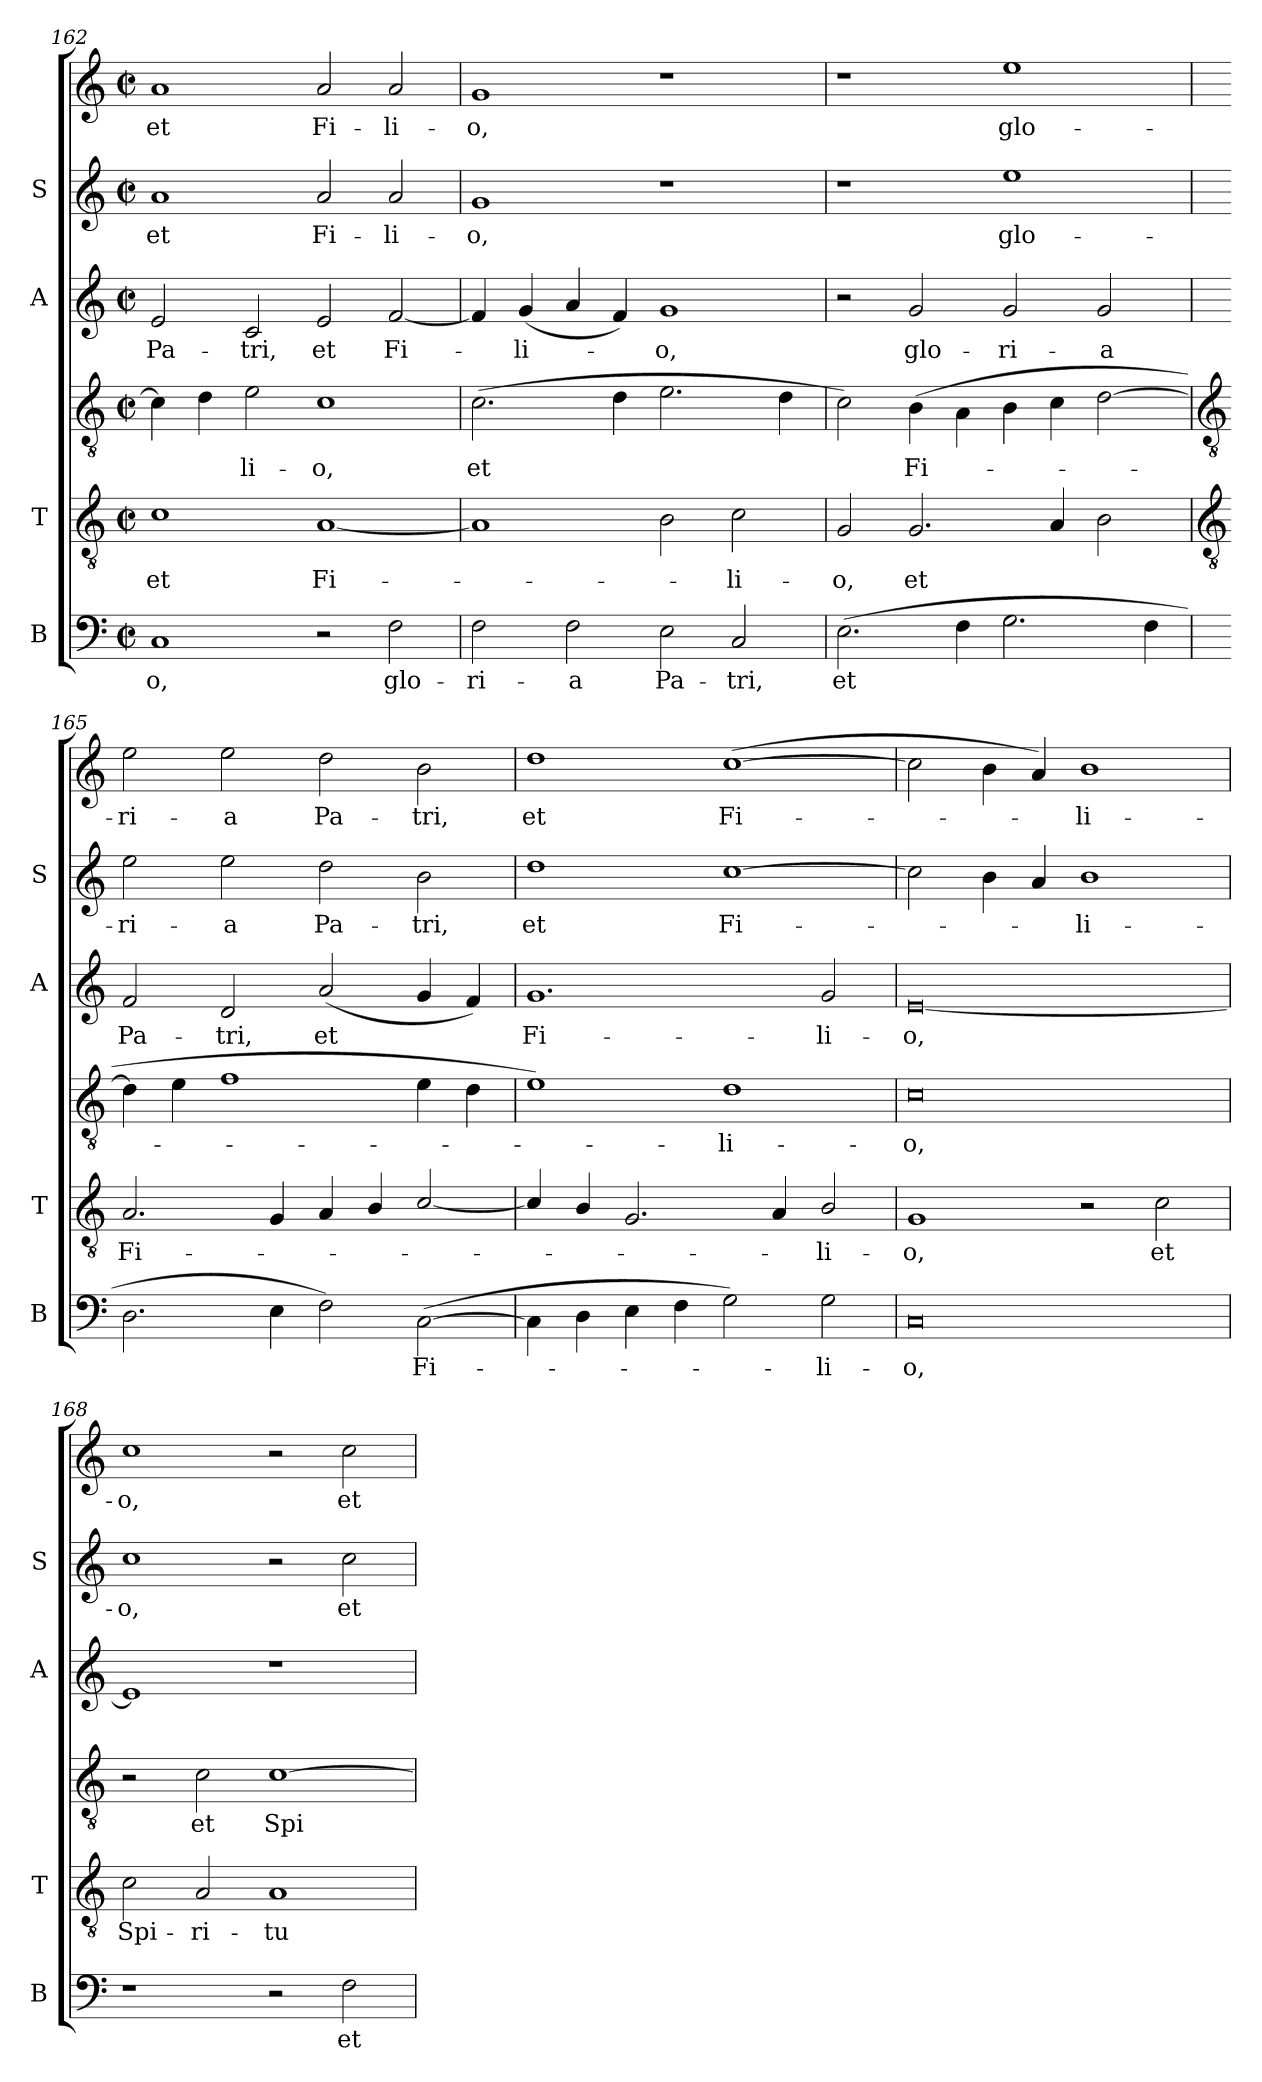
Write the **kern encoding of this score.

**kern	**text	**kern	**text	**kern	**text	**kern	**text	**kern	**text	**kern	**text
*part4	*part4	*part3	*part3	*part3	*part3	*part2	*part2	*part1	*part1	*part1	*part1
*staff6	*staff6	*staff5	*staff5	*staff4	*staff4	*staff3	*staff3	*staff2	*staff2	*staff1	*staff1
*I"B	*	*I"T	*	*	*	*I"A	*	*I"S	*	*	*
*I'B	*	*I'T	*	*	*	*I'A	*	*I'S	*	*	*
*clefF4	*	*clefGv2	*	*clefGv2	*	*clefG2	*	*clefG2	*	*clefG2	*
*k[]	*	*k[]	*	*k[]	*	*k[]	*	*k[]	*	*k[]	*
*C:	*	*C:	*	*C:	*	*C:	*	*C:	*	*C:	*
*M4/2	*	*M4/2	*	*M4/2	*	*M4/2	*	*M4/2	*	*M4/2	*
*met(c|)	*	*met(c|)	*	*met(c|)	*	*met(c|)	*	*met(c|)	*	*met(c|)	*
=162	=162	=162	=162	=162	=162	=162	=162	=162	=162	=162	=162
!	!LO:LY:b	!	!LO:LY:b	!	!	!	!LO:LY:b	!	!LO:LY:b	!	!LO:LY:b
1C	o,	1c	et	4c]	.	2e	Pa-	1a	et	1a	et
.	.	.	.	4d	.	.	.	.	.	.	.
!	!	!	!	!	!LO:LY:b	!	!LO:LY:b	!	!	!	!
.	.	.	.	2e	li-	2c	-tri,	.	.	.	.
!	!	!	!LO:LY:b	!	!LO:LY:b	!	!LO:LY:b	!	!LO:LY:b	!	!LO:LY:b
2r	.	[1A	Fi-	1c	-o,	2e	et	2a	Fi-	2a	Fi-
!	!LO:LY:b	!	!	!	!	!	!LO:LY:b	!	!LO:LY:b	!	!LO:LY:b
2F	glo-	.	.	.	.	[2f	Fi-	2a	-li-	2a	-li-
=163	=163	=163	=163	=163	=163	=163	=163	=163	=163	=163	=163
!	!LO:LY:b	!	!	!	!LO:LY:b	!	!	!	!LO:LY:b	!	!LO:LY:b
2F	-ri-	1A]	.	(>2.c	et	4f]	.	1g	-o,	1g	-o,
!	!	!	!	!	!	!	!LO:LY:b	!	!	!	!
.	.	.	.	.	.	(<4g	li-	.	.	.	.
!	!LO:LY:b	!	!	!	!	!	!	!	!	!	!
2F	-a	.	.	.	.	4a	.	.	.	.	.
.	.	.	.	4d	.	4f)	.	.	.	.	.
!	!LO:LY:b	!	!	!	!	!	!LO:LY:b	!	!	!	!
2E	Pa-	2B	.	2.e	.	1g	o,	1r	.	1r	.
!	!LO:LY:b	!	!LO:LY:b	!	!	!	!	!	!	!	!
2C	-tri,	2c	li-	.	.	.	.	.	.	.	.
.	.	.	.	4d	.	.	.	.	.	.	.
=164	=164	=164	=164	=164	=164	=164	=164	=164	=164	=164	=164
!	!LO:LY:b	!	!LO:LY:b	!	!	!	!	!	!	!	!
(>2.E	et	2G	o,	2c)	.	2r	.	1r	.	1r	.
!	!	!	!LO:LY:b	!	!LO:LY:b	!	!LO:LY:b	!	!	!	!
.	.	2.G	et	(>4B	-Fi-	2g	glo-	.	.	.	.
4F	.	.	.	4A\	.	.	.	.	.	.	.
!	!	!	!	!	!	!	!LO:LY:b	!	!LO:LY:b	!	!LO:LY:b
2.G	.	.	.	4B	.	2g	-ri-	1ee	glo-	1ee	glo-
.	.	4A	.	4c	.	.	.	.	.	.	.
!	!	!	!	!	!	!	!LO:LY:b	!	!	!	!
.	.	2B	.	[2d	.	2g	-a	.	.	.	.
4F	.	.	.	.	.	.	.	.	.	.	.
!!LO:LB:g=z
=165	=165	=165	=165	=165	=165	=165	=165	=165	=165	=165	=165
*	*	*clefGv2	*	*clefGv2	*	*	*	*	*	*	*
!	!	!	!LO:LY:b	!	!	!	!LO:LY:b	!	!LO:LY:b	!	!LO:LY:b
2.D	.	2.A	Fi-	4d]	.	2f	Pa-	2ee	-ri-	2ee	-ri-
.	.	.	.	4e	.	.	.	.	.	.	.
!	!	!	!	!	!	!	!LO:LY:b	!	!LO:LY:b	!	!LO:LY:b
.	.	.	.	1f	.	2d	-tri,	2ee	-a	2ee	-a
4E	.	4G	.	.	.	.	.	.	.	.	.
!	!	!	!	!	!	!	!LO:LY:b	!	!LO:LY:b	!	!LO:LY:b
2F)	.	4A	.	.	.	(<2a	et	2dd	Pa-	2dd	Pa-
.	.	4B/	.	.	.	.	.	.	.	.	.
!	!LO:LY:b	!	!	!	!	!	!	!	!LO:LY:b	!	!LO:LY:b
(>[2C\	Fi-	[2c/	.	4e	.	4g	.	2b	-tri,	2b	-tri,
.	.	.	.	4d	.	4f)	.	.	.	.	.
!!LO:LB:g=z
=166	=166	=166	=166	=166	=166	=166	=166	=166	=166	=166	=166
!	!	!	!	!	!	!	!LO:LY:b	!	!LO:LY:b	!	!LO:LY:b
4C\]	.	4c/]	.	1e)	.	1.g	Fi-	1dd	et	1dd	et
4D	.	4B/	.	.	.	.	.	.	.	.	.
4E	.	2.G	.	.	.	.	.	.	.	.	.
4F	.	.	.	.	.	.	.	.	.	.	.
!	!	!	!	!	!LO:LY:b	!	!	!	!LO:LY:b	!	!LO:LY:b
2G)	.	.	.	1d	li-	.	.	[1cc	Fi-	(>[1cc	Fi-
.	.	4A	.	.	.	.	.	.	.	.	.
!	!LO:LY:b	!	!LO:LY:b	!	!	!	!LO:LY:b	!	!	!	!
2G	li-	2B/	-li-	.	.	2g	-li-	.	.	.	.
=167	=167	=167	=167	=167	=167	=167	=167	=167	=167	=167	=167
!	!LO:LY:b	!	!LO:LY:b	!	!LO:LY:b	!	!LO:LY:b	!	!	!	!
0C	-o,	1G	o,	0c	-o,	[0e	-o,	2cc]	.	2cc]	.
.	.	.	.	.	.	.	.	4b	.	4b	.
.	.	.	.	.	.	.	.	4a	.	4a)	.
!	!	!	!	!	!	!	!	!	!LO:LY:b	!	!LO:LY:b
.	.	2r	.	.	.	.	.	1b	li-	1b	li-
!	!	!	!LO:LY:b	!	!	!	!	!	!	!	!
.	.	2c	et	.	.	.	.	.	.	.	.
=168	=168	=168	=168	=168	=168	=168	=168	=168	=168	=168	=168
!	!	!	!LO:LY:b	!	!	!	!	!	!LO:LY:b	!	!LO:LY:b
1r	.	2c	Spi-	2r	.	1e]	.	1cc	-o,	1cc	-o,
!	!	!	!LO:LY:b	!	!LO:LY:b	!	!	!	!	!	!
.	.	2A	-ri-	2c	et	.	.	.	.	.	.
!	!	!	!LO:LY:b	!	!LO:LY:b	!	!	!	!	!	!
2r	.	1A	-tu-	[1c	Spi-	1r	.	2r	.	2r	.
!	!LO:LY:b	!	!	!	!	!	!	!	!LO:LY:b	!	!LO:LY:b
2F	et	.	.	.	.	.	.	2cc	et	2cc	et
=	=	=	=	=	=	=	=	=	=	=	=
*-	*-	*-	*-	*-	*-	*-	*-	*-	*-	*-	*-
